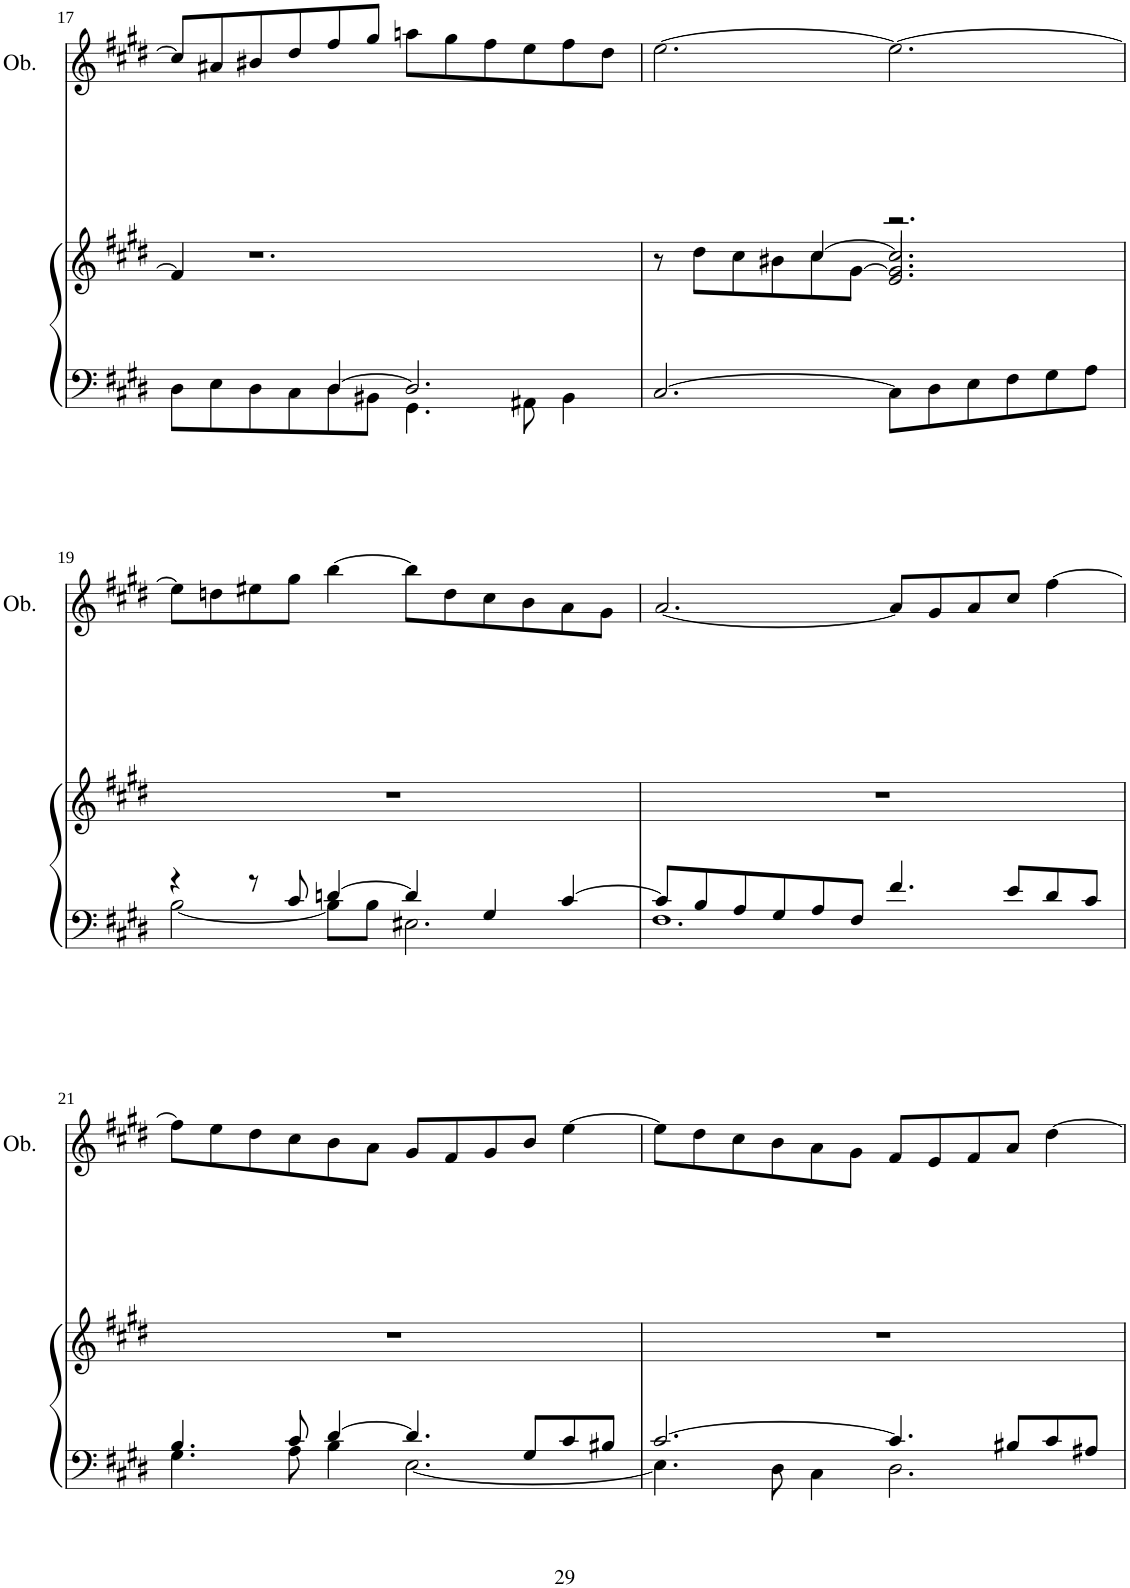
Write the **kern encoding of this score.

**kern	**kern	**kern
*part2	*part2	*part1
*staff3	*staff2	*staff1
*I"Piano	*	*I"Oboe
*I'Pno	*	*I'Ob.
!!LO:PB:g=z
*clefF4	*clefG2	*clefG2
*k[f#c#g#d#]	*k[f#c#g#d#]	*k[f#c#g#d#]
*M6/4	*M6/4	*M6/4
=17	=17	=17
*^	*	*
2ryy	8D#\L	4f#/]	8cc#/L]
.	8E\	.	8a#X/
!	!	!LO:N:vis=1.	!
.	8D#\	4%5r	8b#X/
.	8C#\	.	8dd#/
[4D#/	8D#\	.	8ff#/
.	8BB#X\J	.	8gg#/J
2.D#/]	4.GG#\	.	8aan\L
.	.	.	8gg#\
.	.	.	8ff#\
.	8AA#X\	.	8ee\
.	4BB#\	.	8ff#\
.	.	.	8dd#\J
*v	*v	*	*
=18	=18	=18
*	*^	*
*	*	*^	*
[2.C#/	8r	2.ryy	2ryy	[2.ee\
.	8dd#\L	.	.	.
.	8cc#\	.	.	.
.	8b#X\	.	.	.
.	8cc#\	.	[4cc#/	.
.	[>8g#\J	.	.	.
8C#\L]	2.e/ 2.g#/]	2.r	2.cc#/]	2.ee\_
8D#\	.	.	.	.
8E\	.	.	.	.
8F#\	.	.	.	.
8G#\	.	.	.	.
8A\J	.	.	.	.
*	*v	*v	*v	*
!!LO:LB:g=z
=19	=19	=19
*^	*	*
4r	[2B\	1.r	8ee\L]
.	.	.	8ddn\
8r	.	.	8ee#X\
8c#/	.	.	8gg#\J
[4dn/	8B\L]	.	[4bb\
.	8B\J	.	.
4d/]	2.E#X\	.	8bb\L]
.	.	.	8dd\
4G#/	.	.	8cc#\
.	.	.	8b\
[4c#/	.	.	8a\
.	.	.	8g#\J
=20	=20	=20	=20
8c#/L]	1.F#	1.r	[2.a/
8B/	.	.	.
8A/	.	.	.
8G#/	.	.	.
8A/	.	.	.
8F#/J	.	.	.
4.f#/	.	.	8a/L]
.	.	.	8g#/
.	.	.	8a/
8e/L	.	.	8cc#/J
8d#/	.	.	[4ff#\
8c#/J	.	.	.
!!LO:LB:g=z
=21	=21	=21	=21
4.B/	4.G#\	1.r	8ff#\L]
.	.	.	8ee\
.	.	.	8dd#\
8c#/	8A\	.	8cc#\
[4d#/	4B\	.	8b\
.	.	.	8a\J
4.d#/]	[2.E\	.	8g#/L
.	.	.	8f#/
.	.	.	8g#/
8G#/L	.	.	8b/J
8c#/	.	.	[4ee\
8B#X/J	.	.	.
=22	=22	=22	=22
[2.c#/	4.E\]	1.r	8ee\L]
.	.	.	8dd#\
.	.	.	8cc#\
.	8D#\	.	8b\
.	4C#\	.	8a\
.	.	.	8g#\J
4.c#/]	2.D#\	.	8f#/L
.	.	.	8e/
.	.	.	8f#/
8B#X/L	.	.	8a/J
8c#/	.	.	[4dd#\
8A#X/J	.	.	.
*v	*v	*	*
=	=	=
*-	*-	*-
